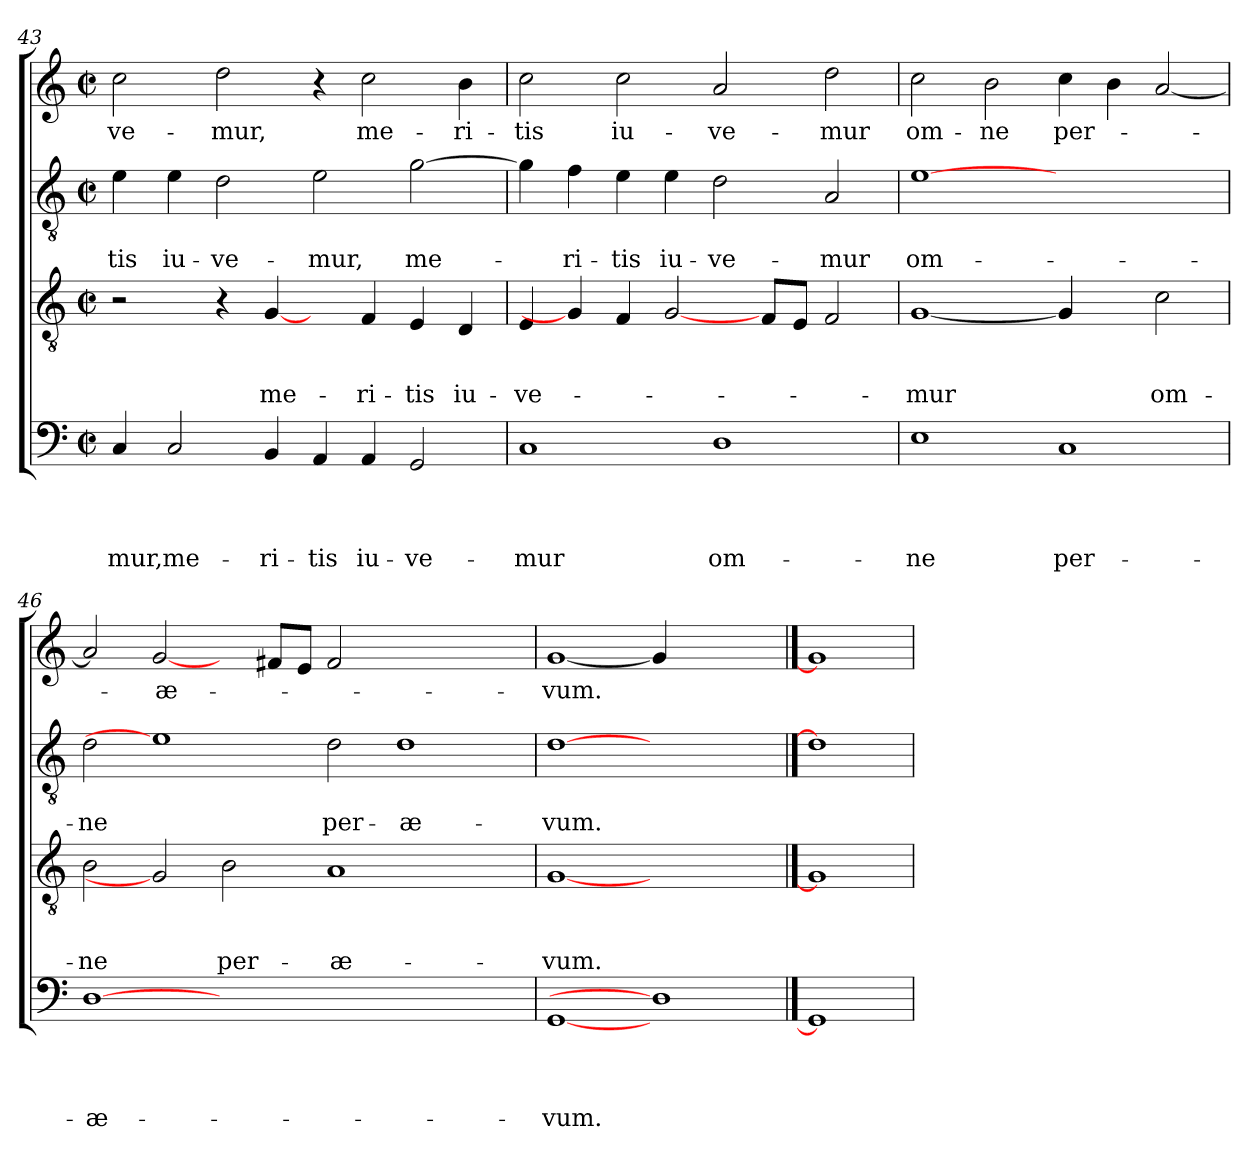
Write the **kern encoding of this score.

**kern	**text	**text	**text	**text	**kern	**text	**text	**text	**kern	**text	**text	**kern	**text
*part4	*part4	*part4	*part4	*part4	*part3	*part3	*part3	*part3	*part2	*part2	*part2	*part1	*part1
*staff4	*staff4	*staff4	*staff4	*staff4	*staff3	*staff3	*staff3	*staff3	*staff2	*staff2	*staff2	*staff1	*staff1
*clefF4	*	*	*	*	*clefGv2	*	*	*	*clefGv2	*	*	*clefG2	*
*k[]	*	*	*	*	*k[]	*	*	*	*k[]	*	*	*k[]	*
*C:	*	*	*	*	*C:	*	*	*	*C:	*	*	*C:	*
*M2/2	*	*	*	*	*M2/2	*	*	*	*M2/2	*	*	*M2/2	*
*met(c|)	*	*	*	*	*met(c|)	*	*	*	*met(c|)	*	*	*met(c|)	*
=43	=43	=43	=43	=43	=43	=43	=43	=43	=43	=43	=43	=43	=43
!	!	!	!	!LO:LY:b	!	!	!	!	!	!	!LO:LY:b	!	!LO:LY:b
4C/	.	.	.	-mur,	2r	.	.	.	4e\	.	-tis	2cc\	-ve-
!	!	!	!	!LO:LY:b	!	!	!	!	!	!	!LO:LY:b	!	!
2C/	.	.	.	me-	.	.	.	.	4e\	.	iu-	.	.
!	!	!	!	!	!	!	!	!	!	!	!LO:LY:b	!	!LO:LY:b
.	.	.	.	.	4r	.	.	.	2d\	.	-ve-	2dd\	-mur,
!	!	!	!	!LO:LY:b	!	!	!	!LO:LY:b	!	!	!	!	!
4BB/	.	.	.	-ri-	[4G/	.	.	me-	.	.	.	.	.
!	!	!	!	!LO:LY:b	!	!	!	!	!	!	!LO:LY:b	!	!
4AA/	.	.	.	-tis	4ryy	.	.	.	2e\	.	-mur,	4r	.
!	!	!	!	!LO:LY:b	!	!	!	!LO:LY:b	!	!	!	!	!LO:LY:b
4AA/	.	.	.	iu-	4F/	.	.	-ri-	.	.	.	2cc\	me-
!	!	!	!	!LO:LY:b	!	!	!	!LO:LY:b	!	!	!LO:LY:b	!	!
2GG/	.	.	.	-ve-	4E/	.	.	-tis	[2g\	.	me-	.	.
!	!	!	!	!	!	!	!	!LO:LY:b	!	!	!	!	!LO:LY:b
.	.	.	.	.	4D/	.	.	iu-	.	.	.	4b\	-ri-
!!LO:LB:g=z
=44	=44	=44	=44	=44	=44	=44	=44	=44	=44	=44	=44	=44	=44
!	!	!	!	!LO:LY:b	!	!	!	!LO:LY:b	!	!	!	!	!LO:LY:b
1C	.	.	.	-mur	4E/	.	.	-ve-	4g\]	.	.	2cc\	-tis
!	!	!	!	!	!	!	!	!	!	!	!LO:LY:b	!	!
.	.	.	.	.	4G/]	.	.	.	4f\	.	-ri-	.	.
!	!	!	!	!	!	!	!	!	!	!	!LO:LY:b	!	!LO:LY:b
.	.	.	.	.	4F/	.	.	.	4e\	.	-tis	2cc\	iu-
!	!	!	!	!	!	!	!	!	!	!	!LO:LY:b	!	!
.	.	.	.	.	[2G/	.	.	.	4e\	.	iu-	.	.
!	!	!	!	!LO:LY:b	!	!	!	!	!	!	!LO:LY:b	!	!LO:LY:b
1D	.	.	.	om-	.	.	.	.	2d\	.	-ve-	2a/	-ve-
.	.	.	.	.	8F/L	.	.	.	.	.	.	.	.
.	.	.	.	.	8E/J	.	.	.	.	.	.	.	.
!	!	!	!	!	!	!	!	!	!	!	!LO:LY:b	!	!LO:LY:b
.	.	.	.	.	2F/	.	.	.	2A/	.	-mur	2dd\	-mur
=45	=45	=45	=45	=45	=45	=45	=45	=45	=45	=45	=45	=45	=45
!	!	!	!	!LO:LY:b	!	!	!	!LO:LY:b	!	!	!LO:LY:b	!	!LO:LY:b
1E	.	.	.	-ne	[1G	.	.	-mur	[1e	.	om-	2cc\	om-
!	!	!	!	!	!	!	!	!	!	!	!	!	!LO:LY:b
.	.	.	.	.	.	.	.	.	.	.	.	2b\	-ne
!	!	!	!	!LO:LY:b	!	!	!	!	!	!	!	!	!LO:LY:b
1C	.	.	.	per-	4G/]	.	.	.	1ryy	.	.	4cc\	per-
.	.	.	.	.	4ryy	.	.	.	.	.	.	4b\	.
!	!	!	!	!	!	!	!	!LO:LY:b	!	!	!	!	!
.	.	.	.	.	2c\	.	.	om-	.	.	.	[2a/	.
=46	=46	=46	=46	=46	=46	=46	=46	=46	=46	=46	=46	=46	=46
!	!	!	!	!LO:LY:b	!	!	!	!LO:LY:b	!	!	!LO:LY:b	!	!
[1D	.	.	.	-æ-	2B\	.	.	-ne	2d\	.	-ne	2a/]	.
!	!	!	!	!	!	!	!	!	!	!	!	!	!LO:LY:b
.	.	.	.	.	2G]	.	.	.	1e]	.	.	[2g/	-æ-
!	!	!	!	!	!	!	!	!LO:LY:b	!	!	!	!	!
0ryy	.	.	.	.	2B\	.	.	per-	.	.	.	4ryy	.
.	.	.	.	.	.	.	.	.	.	.	.	8f#X/L	.
.	.	.	.	.	.	.	.	.	.	.	.	8e/J	.
!	!	!	!	!	!	!	!	!LO:LY:b	!	!	!LO:LY:b	!	!
.	.	.	.	.	1A	.	.	-æ-	2d\	.	per-	2f#/	.
!	!	!	!	!	!	!	!	!	!	!	!LO:LY:b	!	!
.	.	.	.	.	.	.	.	.	1d	.	-æ-	1ryy	.
.	.	.	.	.	2ryy	.	.	.	.	.	.	.	.
=47	=47	=47	=47	=47	=47	=47	=47	=47	=47	=47	=47	=47	=47
!	!	!	!	!LO:LY:b	!	!	!	!LO:LY:b	!	!	!LO:LY:b	!	!LO:LY:b
[1GG	.	.	.	-vum.	[1G	.	.	-vum.	[1d	.	-vum.	[1g	-vum.
1D]	.	.	.	.	1ryy	.	.	.	1ryy	.	.	4g/]	.
.	.	.	.	.	.	.	.	.	.	.	.	2.ryy	.
==48	==48	==48	==48	==48	==48	==48	==48	==48	==48	==48	==48	==48	==48
1GG]	.	.	.	.	1G]	.	.	.	1d]	.	.	1g]	.
=	=	=	=	=	=	=	=	=	=	=	=	=	=
*-	*-	*-	*-	*-	*-	*-	*-	*-	*-	*-	*-	*-	*-
